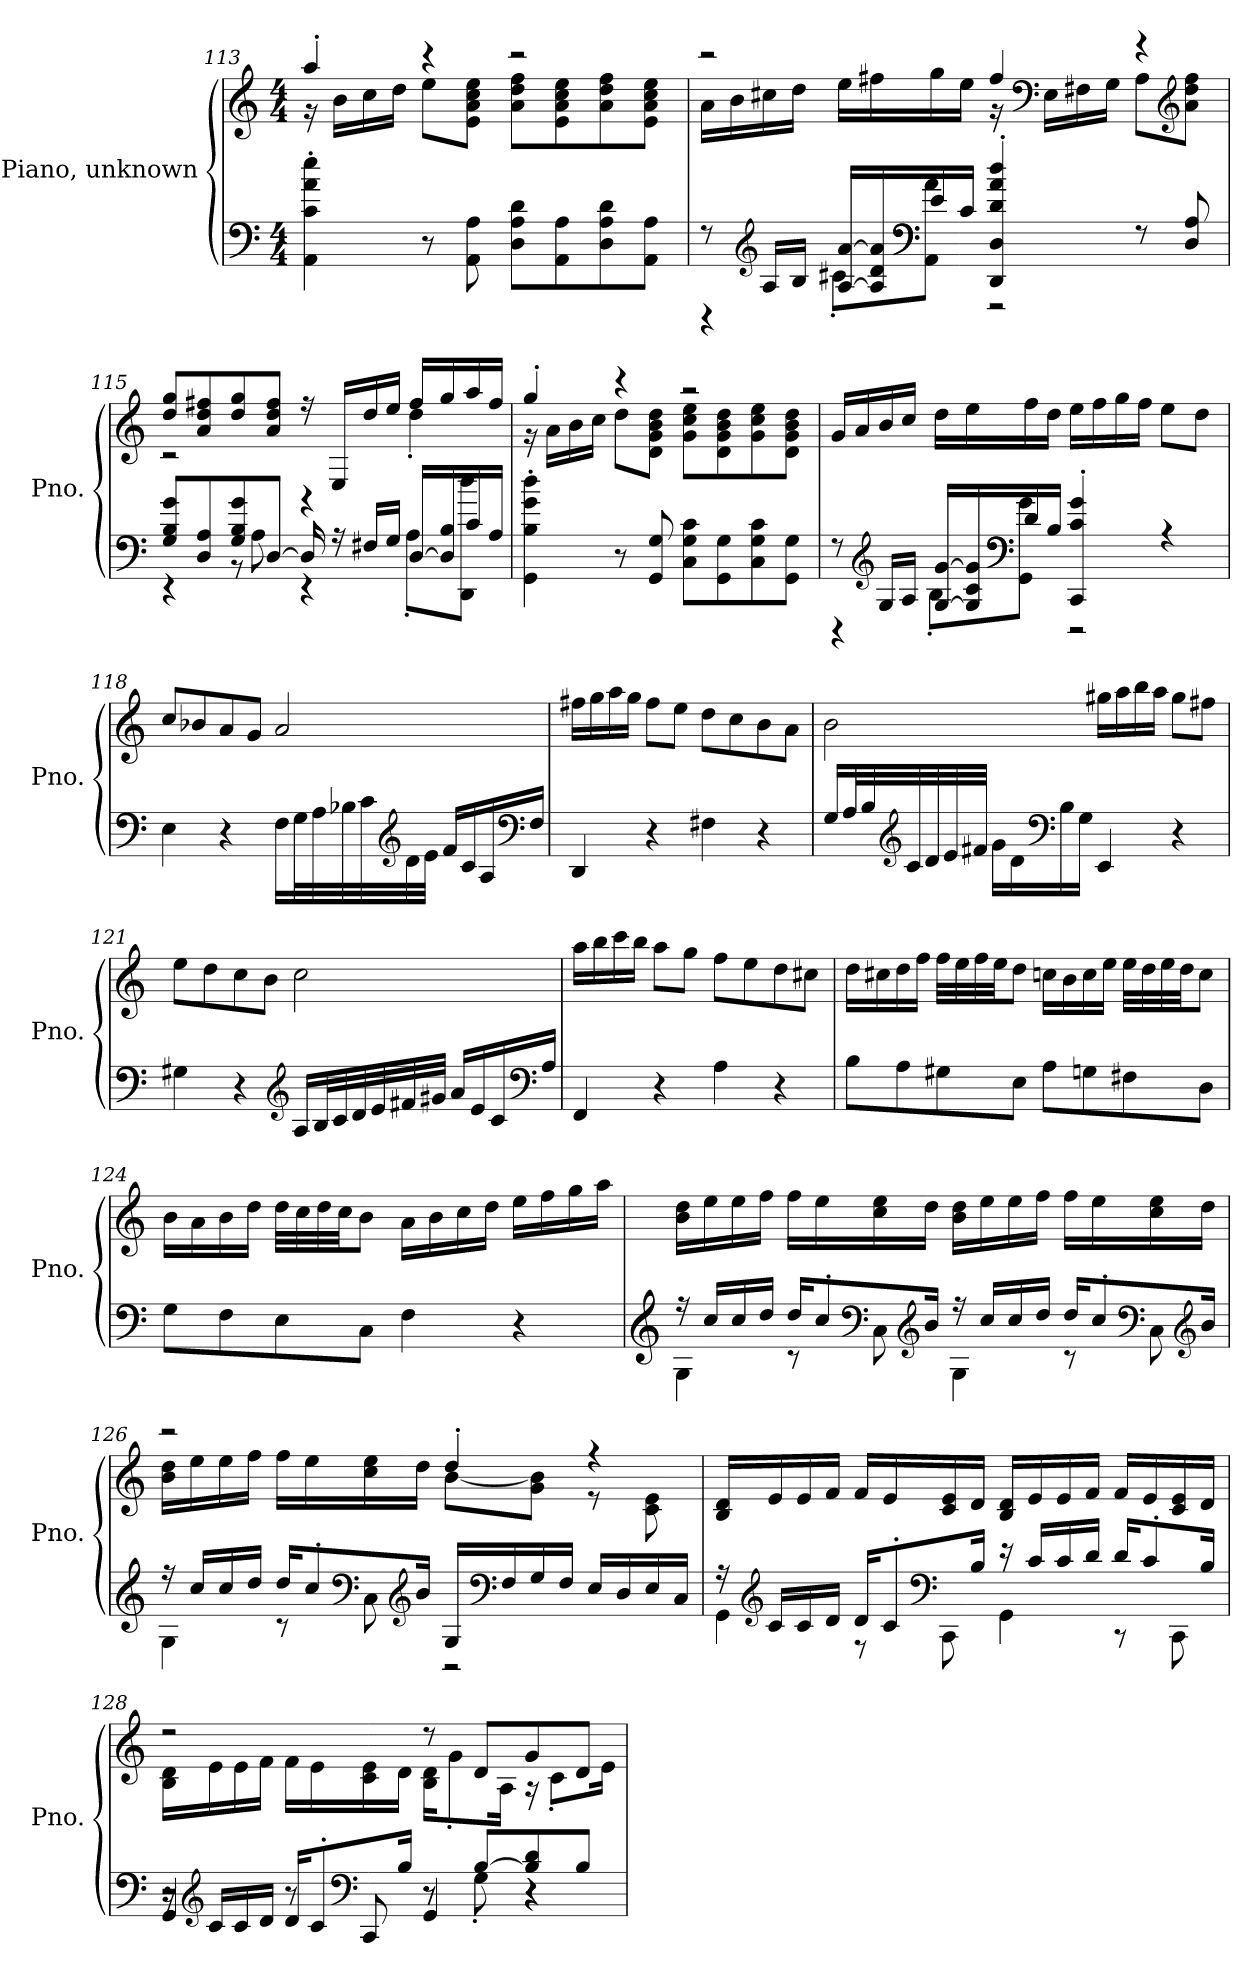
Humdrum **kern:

**kern	**kern
*part1	*part1
*staff2	*staff1
*I"Piano, unknown	*
*I'Pno.	*
*clefF4	*clefG2
*k[]	*k[]
*M4/4	*M4/4
=113	=113
*	*^
4AA\' 4c\' 4a\' 4ee\'	4aa'/	16r
.	.	16b\LL
.	.	16cc\
.	.	16dd\JJ
8r	4r	8ee\L
8AA\ 8A\	.	8e\ 8a\ 8cc\ 8ee\J
8D\ 8A\ 8d\L	2r	8a\ 8dd\ 8ff\L
8AA\ 8A\	.	8e\ 8a\ 8cc\ 8ee\
8D\ 8A\ 8d\	.	8a\ 8dd\ 8ff\
8AA\ 8A\J	.	8e\ 8a\ 8cc\ 8ee\J
!!LO:LB:g=z	!!
=114	=114	=114
*^	*	*
8r	4r	2r	16a\LL
.	.	.	16b\
*clefG2	*	*	*
16A/LL	.	.	16cc#X\
16B/JJ	.	.	16dd\JJ
[16A/ [16a/LL	8c#X'\L	.	16ee\LL
16A/] 16d/ 16a/]	.	.	16ff#X\
*clefF4	*	*	*
16e/	8AA\ 8a\J	.	16gg\
16c#/JJ	.	.	16ee\JJ
4DD/' 4D/' 4d/' 4a/' 4dd/'	2r	4ff#/	16r
*	*	*clefF4	*
.	.	.	16E\LL
.	.	.	16F#X\
.	.	.	16G\JJ
8r	.	4r	8A\L
*	*	*clefG2	*
8D/ 8A/	.	.	8a\ 8dd\ 8ff#\J
=115	=115	=115	=115
8G/ 8B/ 8g/L	4r	8dd/ 8gg/L	2r
8D/ 8A/	.	8a/ 8dd/ 8ff#X/	.
8G/ 8B/ 8g/	8r	8dd/ 8gg/	.
[8D/J	8A\	8a/ 8dd/ 8ff#/J	.
16D/]	4r	16r	4r
16r	.	16E/LL	.
16F#X/LL	.	16dd/	.
16G/JJ	.	16ee/JJ	.
[16D/LL	8A'\L	16ff#/LL	4dd'\
16D/] 16B/	.	16gg/	.
16c/	8DD\ 8dd\J	16aa/	.
16A/JJ	.	16ff#/JJ	.
*v	*v	*	*
!!LO:LB:g=z	!!
=116	=116	=116
4GG\' 4B\' 4g\' 4dd\'	4gg'/	16r
.	.	16a\LL
.	.	16b\
.	.	16cc\JJ
8r	4r	8dd\L
8GG/ 8G/	.	8d\ 8g\ 8b\ 8dd\J
8C\ 8G\ 8c\L	2r	8g\ 8cc\ 8ee\L
8GG\ 8G\	.	8d\ 8g\ 8b\ 8dd\
8C\ 8G\ 8c\	.	8g\ 8cc\ 8ee\
8GG\ 8G\J	.	8d\ 8g\ 8b\ 8dd\J
*	*v	*v
=117	=117
*^	*
8r	4r	16g/LL
.	.	16a/
*clefG2	*	*
16G/LL	.	16b/
16A/JJ	.	16cc/JJ
[16G/ [16g/LL	8B'\L	16dd\LL
16G/] 16c/ 16g/]	.	16ee\
*clefF4	*	*
16d/	8GG\ 8g\J	16ff\
16B/JJ	.	16dd\JJ
4CC/' 4c/' 4g/'	2r	16ee\LL
.	.	16ff\
.	.	16gg\
.	.	16ff\JJ
4r	.	8ee\L
.	.	8dd\J
*v	*v	*
!!LO:LB:g=z
=118	=118
4E\	8cc/L
.	8b-X/
4r	8a/
.	8g/J
16F\LL	2a/
32G\L	.
32A\	.
32B-X\	.
32c\	.
*clefG2	*
32d\	.
32e\JJJ	.
16f/LL	.
16c/	.
16A/	.
*clefF4	*
16F/JJ	.
=119	=119
4DD/	16ff#X\LL
.	16gg\
.	16aa\
.	16gg\JJ
4r	8ff#\L
.	8ee\J
4F#X\	8dd\L
.	8cc\
4r	8b\
.	8a\J
!!LO:LB:g=z
=120	=120
16G/LL	2b\
32A/L	.
32B/	.
*clefG2	*
32c/	.
32d/	.
32e/	.
32f#X/JJJ	.
16g\LL	.
16d\	.
*clefF4	*
16B\	.
16G\JJ	.
4EE/	16gg#X\LL
.	16aa\
.	16bb\
.	16aa\JJ
4r	8gg#\L
.	8ff#X\J
=121	=121
4G#X\	8ee\L
.	8dd\
4r	8cc\
.	8b\J
*clefG2	*
16A/LL	2cc\
32B/L	.
32c/	.
32d/	.
32e/	.
32f#X/	.
32g#X/JJJ	.
16a/LL	.
16e/	.
16c/	.
*clefF4	*
16A/JJ	.
!!LO:PB:g=z
=122	=122
4FF/	16aa\LL
.	16bb\
.	16ccc\
.	16bb\JJ
4r	8aa\L
.	8gg\J
4A\	8ff\L
.	8ee\
4r	8dd\
.	8cc#X\J
=123	=123
8B\L	16dd\LL
.	16cc#X\
8A\	16dd\
.	16ff\JJ
8G#X\	32ff\LLL
.	32ee\
.	32ff\
.	32ee\JJ
8E\J	8dd\J
8A\L	16ccn\LL
.	16b\
8Gn\	16cc\
.	16ee\JJ
8F#X\	32ee\LLL
.	32dd\
.	32ee\
.	32dd\JJ
8D\J	8cc\J
!!LO:LB:g=z
=124	=124
8G\L	16b\LL
.	16a\
8F\	16b\
.	16dd\JJ
8E\	32dd\LLL
.	32cc\
.	32dd\
.	32cc\JJ
8C\J	8b\J
4F\	16a\LL
.	16b\
.	16cc\
.	16dd\JJ
4r	16ee\LL
.	16ff\
.	16gg\
.	16aa\JJ
=125	=125
*clefG2	*
*^	*
16r	4G\	16b\ 16dd\LL
16cc/LL	.	16ee\
16cc/	.	16ee\
16dd/JJ	.	16ff\JJ
16dd/KL	8r	16ff\LL
8cc'/	.	16ee\
*clefF4	*	*
.	8C\	16cc\ 16ee\
*clefG2	*	*
16b/Jk	.	16dd\JJ
16r	4G\	16b\ 16dd\LL
16cc/LL	.	16ee\
16cc/	.	16ee\
16dd/JJ	.	16ff\JJ
16dd/KL	8r	16ff\LL
8cc'/	.	16ee\
*clefF4	*	*
.	8C\	16cc\ 16ee\
*clefG2	*	*
16b/Jk	.	16dd\JJ
!!LO:LB:g=z
=126	=126	=126
*	*	*^
16r	4G\	2r	16b\ 16dd\LL
16cc/LL	.	.	16ee\
16cc/	.	.	16ee\
16dd/JJ	.	.	16ff\JJ
16dd/KL	8r	.	16ff\LL
8cc'/	.	.	16ee\
*clefF4	*	*	*
.	8C\	.	16cc\ 16ee\
*clefG2	*	*	*
16b/Jk	.	.	16dd\JJ
16G/LL	2r	4dd'/	[8b\L
*clefF4	*	*	*
16F/	.	.	.
16G/	.	.	8g\ 8b\]J
16F/JJ	.	.	.
16E/LL	.	4r	8r
16D/	.	.	.
16E/	.	.	8c\ 8e\
16C/JJ	.	.	.
*	*	*v	*v
=127	=127	=127
16r	4GG\	16B/ 16d/LL
*clefG2	*	*
16c/LL	.	16e/
16c/	.	16e/
16d/JJ	.	16f/JJ
16d/KL	8r	16f/LL
8c'/	.	16e/
*clefF4	*	*
.	8CC\	16c/ 16e/
16B/Jk	.	16d/JJ
16r	4GG\	16B/ 16d/LL
16c/LL	.	16e/
16c/	.	16e/
16d/JJ	.	16f/JJ
16d/KL	8r	16f/LL
8c'/	.	16e/
.	8CC\	16c/ 16e/
16B/Jk	.	16d/JJ
!!LO:LB:g=z
=128	=128	=128
*	*^	*^
16r	2r	4GG/	2r	16B\ 16d\LL
*clefG2	*	*	*	*
16c/LL	.	.	.	16e\
16c/	.	.	.	16e\
16d/JJ	.	.	.	16f\JJ
16d/KL	.	8r	.	16f\LL
8c'/	.	.	.	16e\
*clefF4	*	*	*	*
.	.	8CC/	.	16c\ 16e\
16B/Jk	.	.	.	16d\JJ
8r	8r	4GG/	8r	16B\ 16d\KL
.	.	.	.	8g'\
[8B/L	8G'\	.	8d/L	.
.	.	.	.	16A\Jk
8B/] 8d/	4r	4r	8g/	16r
.	.	.	.	8c'\L
8B/J	.	.	8d/J	.
.	.	.	.	16e\Jk
*v	*v	*v	*	*
*	*v	*v
=	=
*-	*-
